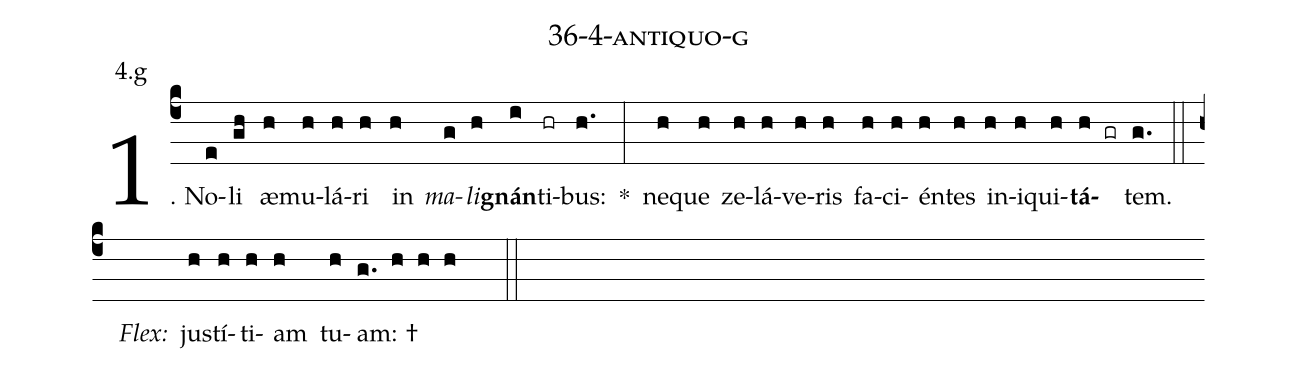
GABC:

name: 36-4-antiquo-g;
annotation: 4.g;
%%
(c4)1. No(e)li(gh) æ(h)mu(h)lá(h)ri(h) in(h) <i>ma</i>(g)<i>li</i>(h)<b>gnán</b>(i)ti(hr)bus:(h.) *(:) ne(h)que(h) ze(h)lá(h)ve(h)ris(h) fa(h)ci(h)én(h)tes(h) in(h)i(h)qui(h)<b>tá</b>(h gr)tem.(g.) (::)
<i>Flex:</i>()  jus(h)tí(h)ti(h)am(h) tu(h)am: †(g. h h h  ::)
